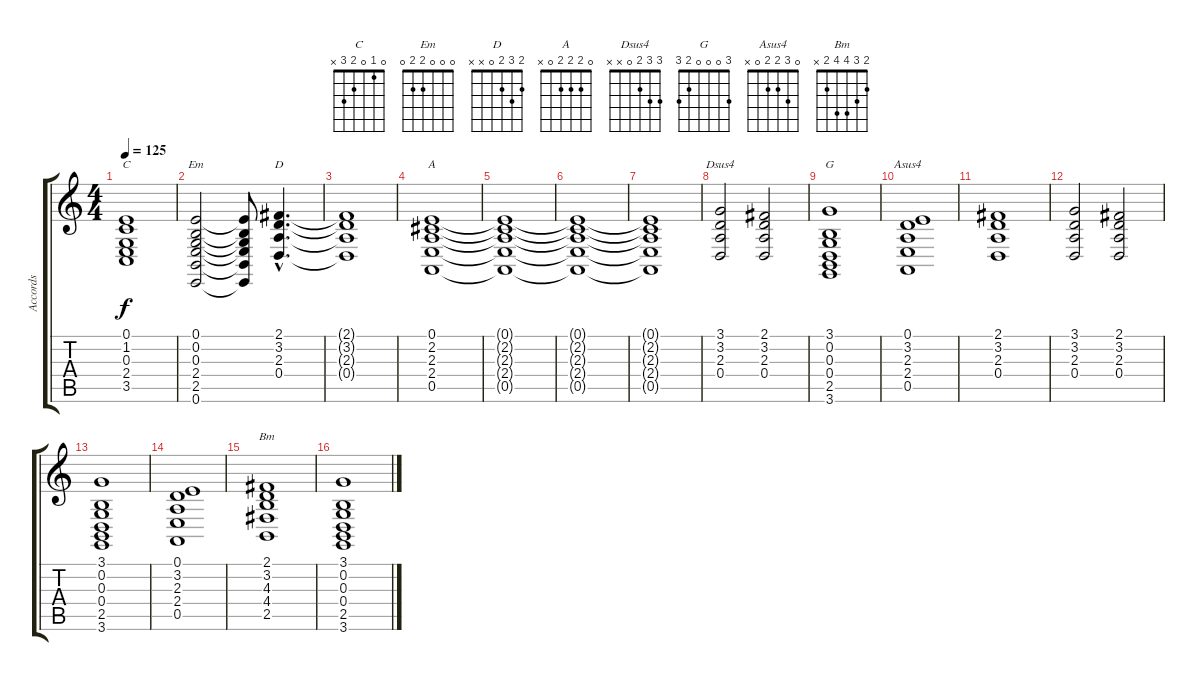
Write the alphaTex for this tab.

\track ("Accords" "Accords") {instrument stringensemble1}
\staff {score tabs}
\tuning (E4 B3 G3 D3 A2 E2) {hide}
\chord ("C" 0 1 0 2 3 x)
\chord ("Em" 0 0 0 2 2 0)
\chord ("D" 2 3 2 0 x x)
\chord ("A" 0 2 2 2 0 x)
\chord ("Dsus4" 3 3 2 0 x x)
\chord ("G" 3 0 0 0 2 3)
\chord ("Asus4" 0 3 2 2 0 x)
\chord ("Bm" 2 3 4 4 2 x)
\ts (4 4)
\tempo 125
\clef g2
\ks c
(0.1 1.2 0.3 2.4 3.5).1{ch "C" dy f} |
(0.1 0.2 0.3 2.4 2.5 0.6).2{ch "Em"} (0.1{t} 0.2{t} 0.3{t} 2.4{t} 2.5{t} 0.6{t}).8 (2.1{hac} 3.2{hac} 2.3{hac} 0.4{hac}).4{d ch "D"} |
(2.1{t} 3.2{t} 2.3{t} 0.4{t}).1 |
(0.1 2.2 2.3 2.4 0.5).1{ch "A"} |
(0.1{t} 2.2{t} 2.3{t} 2.4{t} 0.5{t}).1 |
(0.1{t} 2.2{t} 2.3{t} 2.4{t} 0.5{t}).1 |
(0.1{t} 2.2{t} 2.3{t} 2.4{t} 0.5{t}).1 |
(3.1 3.2 2.3 0.4).2{ch "Dsus4"} (2.1 3.2 2.3 0.4).2 |
(3.1 0.2 0.3 0.4 2.5 3.6).1{ch "G"} |
(0.1 3.2 2.3 2.4 0.5).1{ch "Asus4"} |
(2.1 3.2 2.3 0.4).1 |
(3.1 3.2 2.3 0.4).2 (2.1 3.2 2.3 0.4).2 |
(3.1 0.2 0.3 0.4 2.5 3.6).1 |
(0.1 3.2 2.3 2.4 0.5).1 |
(2.1 3.2 4.3 4.4 2.5).1{ch "Bm"} |
(3.1 0.2 0.3 0.4 2.5 3.6).1
